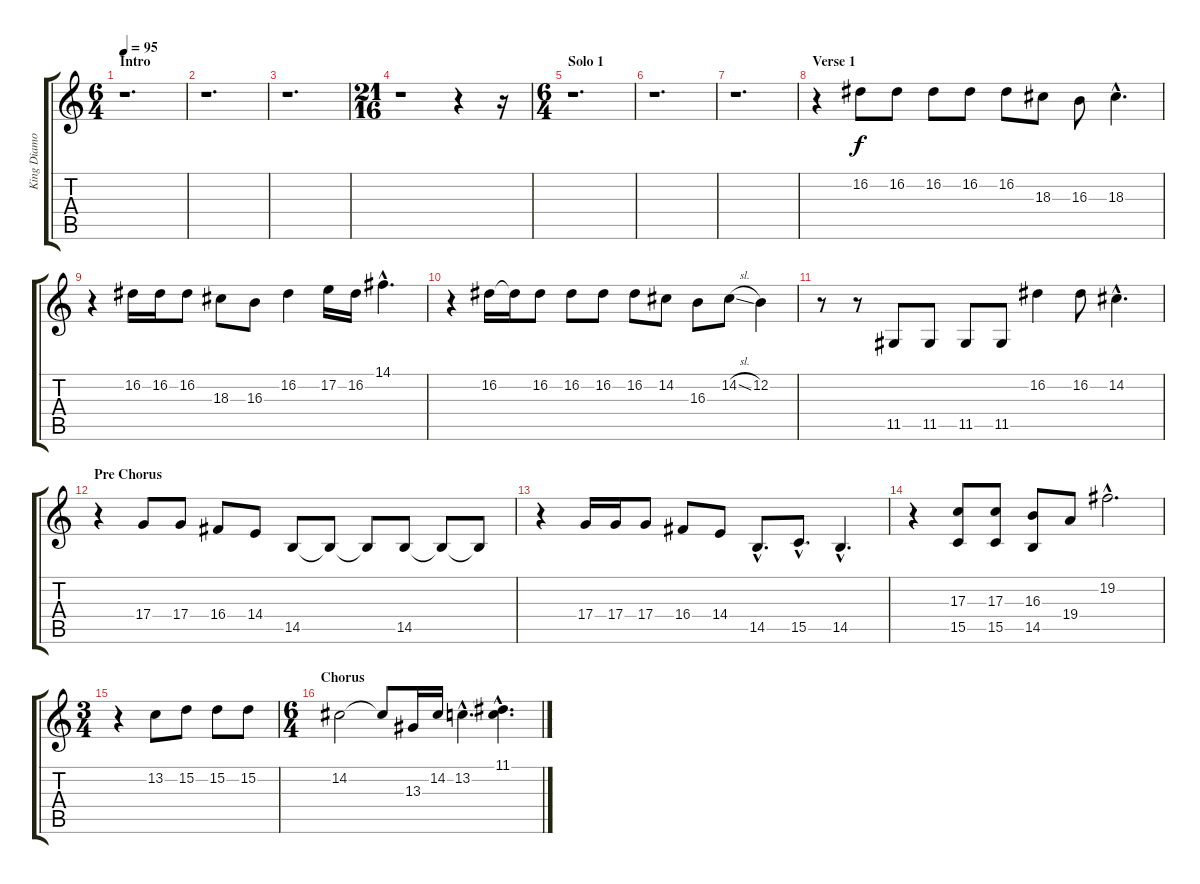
\track ("King Diamond - Voice" "King Diamo") {instrument cello}
\staff {score tabs}
\tuning (E4 B3 G3 D3 A2 E2) {hide}
\ts (6 4)
\section ("" "Intro")
\tempo 95
\clef g2
\ks c
r.1{d dy f instrument cello} |
r.1{d} |
r.1{d} |
\ts (21 16)
r.1 r.4 r.16 |
\ts (6 4)
\section ("" "Solo 1")
r.1{d} |
r.1{d} |
r.1{d} |
\section ("" "Verse 1")
r.4 16.2.8 16.2.8 16.2.8 16.2.8 16.2.8 18.3.8 16.3.8 18.3{hac}.4{d} |
r.4 16.2.16 16.2.16 16.2.8 18.3.8 16.3.8 16.2.4 17.2.16 16.2.16 14.1{hac}.4{d} |
r.4 16.2.16 16.2{t}.16 16.2.8 16.2.8 16.2.8 16.2.8 14.2.8 16.3.8 14.2{sl}.8 12.2.4 |
r.8 r.8 11.5.8 11.5.8 11.5.8 11.5.8 16.2.4 16.2.8 14.2{hac}.4{d} |
\section ("" "Pre Chorus")
r.4 17.4.8 17.4.8 16.4.8 14.4.8 14.5.8 14.5{t}.8 14.5{t}.8 14.5.8 14.5{t}.8 14.5{t}.8 |
r.4 17.4.16 17.4.16 17.4.8 16.4.8 14.4.8 14.5{hac}.8{d} 15.5{hac}.8{d} 14.5{hac}.4{d} |
r.4 (17.3 15.5).8 (17.3 15.5).8 (16.3 14.5).8 19.4.8 19.2{hac}.2{d} |
\ts (3 4)
r.4 13.2.8 15.2.8 15.2.8 15.2.8 |
\ts (6 4)
\section ("" "Chorus")
14.2.2 14.2{t}.8 13.3.16 14.2.16 13.2{hac}.4{d} (11.1{hac} 13.2{hac t}).4{d}
